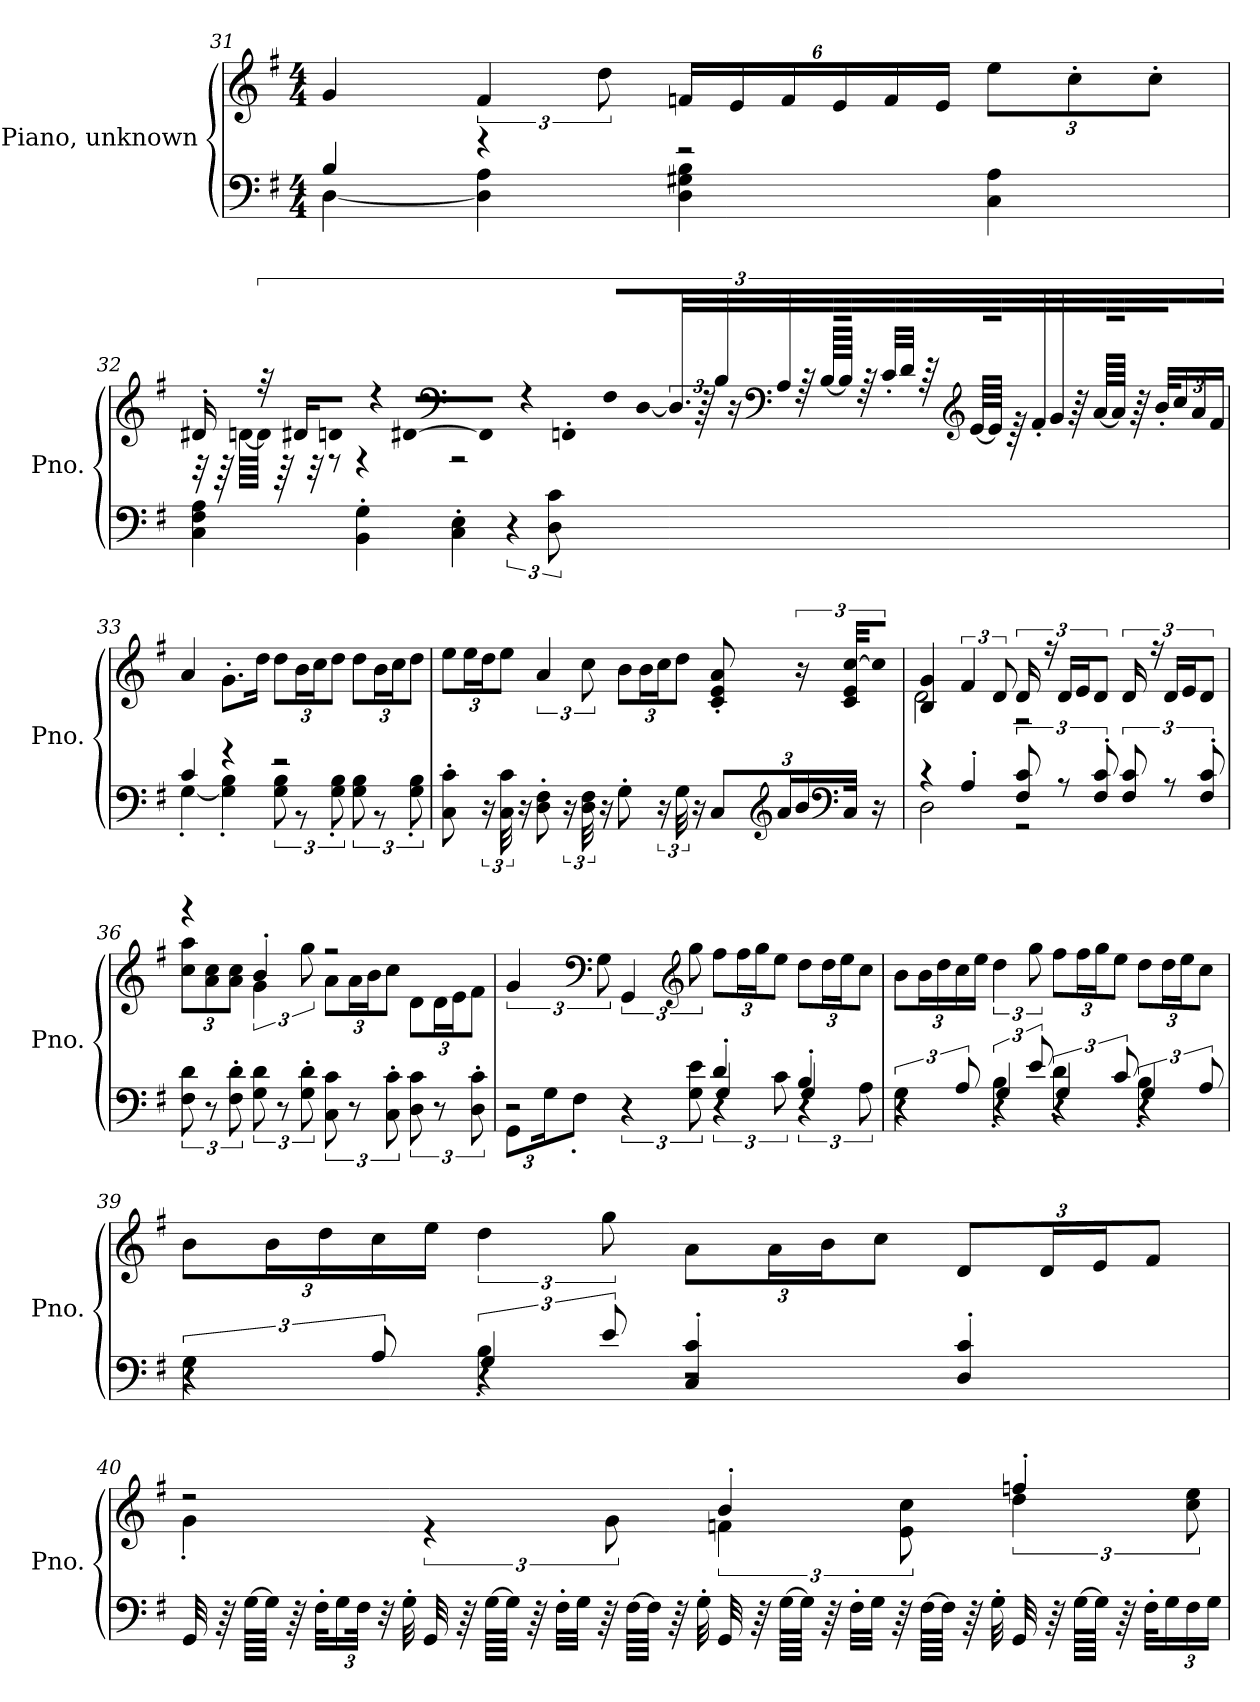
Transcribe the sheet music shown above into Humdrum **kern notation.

**kern	**kern
*part1	*part1
*staff2	*staff1
*I"Piano, unknown	*
*I'Pno.	*
!!LO:LB:g=z
*clefF4	*clefG2
*k[f#]	*k[f#]
*M4/4	*M4/4
=31	=31
*^	*
4B/	[4D\	4g/
4r	4D\] 4A\	6f#/
.	.	12dd\
*	*	*Xbrackettup
2r	4D\ 4G#X\ 4B\	24fn/LL
.	.	24e/
.	.	24f/
.	.	24e/
.	.	24f/
.	.	24e/JJ
.	4C\ 4A\	12ee\L
.	.	12cc'\
.	.	12cc'\J
*v	*v	*
!!LO:LB:g=z
=32	=32
*	*^
4C\ 4F#\ 4A\	16d#X'/	32r
.	.	64r
.	.	[64dn\LLLL
*	*brackettup	*
.	48r	64d\JJJJ]
.	.	64r
.	24d#X/LL	.
.	.	32r
.	32dn/JJk	8r
.	64r	.
.	[64d#X/LLLL	.
.	64d#/JJJJ]	.
.	64r	.
.	32dn'/	.
4BB\' 4G\'	16dd/LL	4r
.	[16b/	.
.	48.b/JJk]	.
.	96r	.
.	48gg/	.
.	16r	.
*	*clefF4	*
4C\' 4E\'	32A/	2r
.	64r	.
.	[64B/LLLL	.
.	64B/JJJJ]	.
.	64r	.
.	32c'/LLL	.
.	32d/JJJ	.
.	64r	.
*	*clefG2	*
.	[64e/LLLL	.
.	64e/JJJJ]	.
.	64r	.
.	32f#'/	.
6r	32g/	.
.	64r	.
.	[64a/LLLL	.
.	64a/JJJJ]	.
.	64r	.
.	32b'/KLL	.
*	*Xbrackettup	*
.	24cc/	.
12D\ 12c\	24a/	.
.	24f#/JJ	.
*	*v	*v
!!LO:LB:g=z
=33	=33
*^	*
4c/	[4G'\	4a/
4r	4G\]' 4B\'	8.g'\L
.	.	16dd\Jk
2r	12G\ 12B\	12dd\L
.	12r	24b\L
.	.	24cc\J
.	12G\' 12B\'	12dd\J
.	12G\ 12B\	12dd\L
.	12r	24b\L
.	.	24cc\J
.	12G\' 12B\'	12dd\J
*v	*v	*
=34	=34
8C\' 8c\'	12ee\L
.	24ee\L
24r	24dd\J
48C\ 48c\	12ee\J
16r	.
*	*brackettup
8D\' 8F#\'	6a/
24r	.
48D\ 48F#\	12cc\
16r	.
*	*Xbrackettup
8G'\	12b\L
.	24b\L
24r	24cc\J
48G\	12dd\J
16r	.
*Xbrackettup	*
12C/L	8c/' 8e/' 8a/'
*clefG2	*
24a/L	.
*	*brackettup
24b/	24r
*clefF4	*
48C/JJk	48c/ 48e/ [48cc/KLL
16r	16cc/JJ]
!!LO:LB:g=z
=35	=35
*^	*^
4r	2D\	4B/ 4g/	2d\
4A'/	.	6f#/	.
.	.	12d/	.
*brackettup	*	*	*
12F#/ 12c/	2r	24d/	2r
.	.	24r	.
12r	.	24d/LL	.
*	*	*Xbrackettup	*
.	.	24e/J	.
12F#/' 12c/'	.	12d/J	.
*	*	*brackettup	*
12F#/ 12c/	.	24d/	.
.	.	24r	.
12r	.	24d/LL	.
*	*	*Xbrackettup	*
.	.	24e/J	.
12F#/' 12c/'	.	12d/J	.
*v	*v	*	*
=36	=36	=36
12F#\ 12d\	4r	12cc\ 12aa\L
12r	.	12a\ 12cc\
12F#\' 12d\'	.	12a\ 12cc\J
*	*	*brackettup
12G\ 12d\	4b'/	6g\
12r	.	.
12G\' 12d\'	.	12gg\
*	*	*Xbrackettup
12C\ 12c\	2r	12a\L
12r	.	24a\L
.	.	24b\J
12C\' 12c\'	.	12cc\J
12D\ 12c\	.	12d\L
12r	.	24d\L
.	.	24e\J
12D\' 12c\'	.	12f#\J
*	*v	*v
!!LO:PB:g=z
=37	=37
*^	*
*	*Xbrackettup	*brackettup
*	*^	*
2r	12GG\L	2r	6g/
.	24G\K	.	.
.	8F#'\J	.	.
*	*	*	*clefF4
.	.	.	12G\
*	*brackettup	*	*
.	6r	.	6GG/
*	*	*	*clefG2
.	12G\ 12e\	.	12gg\
*	*	*	*Xbrackettup
4d'/	6r	4G/	12ff#\L
.	.	.	24ff#\L
.	.	.	24gg\J
.	12c\	.	12ee\J
4B'/	6r	4G/	12dd\L
.	.	.	24dd\L
.	.	.	24ee\J
.	12A\	.	12cc\J
=38	=38	=38	=38
6r	4G\	4r	12b\L
.	.	.	24b\L
.	.	.	24dd\
12A/	.	.	24cc\
.	.	.	24ee\JJ
*	*	*	*brackettup
6r	4B'\	4G/	6dd\
12e/	.	.	12gg\
*	*	*	*Xbrackettup
6r	4d'\	4G/	12ff#\L
.	.	.	24ff#\L
.	.	.	24gg\J
12c/	.	.	12ee\J
6r	4B'\	4G/	12dd\L
.	.	.	24dd\L
.	.	.	24ee\J
12A/	.	.	12cc\J
!!LO:LB:g=z
=39	=39	=39	=39
6r	4G\	4r	12b\L
.	.	.	24b\L
.	.	.	24dd\
12A/	.	.	24cc\
.	.	.	24ee\JJ
*	*	*	*brackettup
6r	4B'\	4G/	6dd\
12e/	.	.	12gg\
*	*	*	*Xbrackettup
4C/' 4c/'	2r	2r	12a\L
.	.	.	24a\L
.	.	.	24b\J
.	.	.	12cc\J
4D/' 4c/'	.	.	12d/L
.	.	.	24d/L
.	.	.	24e/J
.	.	.	12f#/J
*v	*v	*v	*
!!LO:LB:g=z
=40	=40
*	*^
32GG/	2r	4g'\
64r	.	.
[64G\LLLL	.	.
64G\JJJJ]	.	.
64r	.	.
32F#'\KLL	.	.
*Xbrackettup	*	*
24G\	.	.
48F#\JJk	.	.
32r	.	.
32G'\	.	.
*	*	*brackettup
32GG/	.	6r
64r	.	.
[64G\LLLL	.	.
64G\JJJJ]	.	.
64r	.	.
32F#'\LLL	.	.
32G\JJJ	.	.
64r	.	.
.	.	12g\
[64F#\LLLL	.	.
64F#\JJJJ]	.	.
64r	.	.
32G'\	.	.
32GG/	4b'/	6fn\
64r	.	.
[64G\LLLL	.	.
64G\JJJJ]	.	.
64r	.	.
32F#'\LLL	.	.
32G\JJJ	.	.
64r	.	.
.	.	12e\ 12cc\
[64F#\LLLL	.	.
64F#\JJJJ]	.	.
64r	.	.
32G'\	.	.
32GG/	4ffn'/	6dd\
64r	.	.
[64G\LLLL	.	.
64G\JJJJ]	.	.
64r	.	.
32F#'\KLL	.	.
24G\	.	.
24F#\	.	12cc\ 12ee\
24G\JJ	.	.
*	*v	*v
=	=
*-	*-
